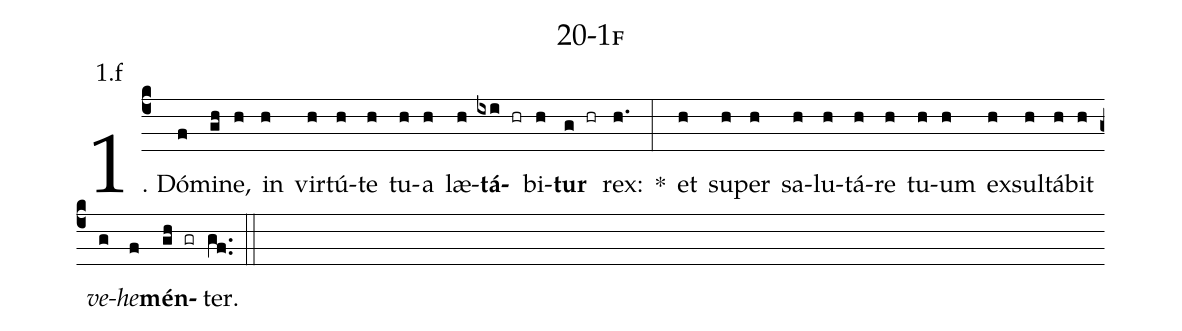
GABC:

name: 20-1f;
annotation: 1.f;
%%
(c4)1. Dó(f)mi(gh)ne,(h) in(h) vir(h)tú(h)te(h) tu(h)a(h) læ(h)<b>tá</b>(ixi hr)bi(h)<b>tur</b>(g hr) rex:(h.) *(:) et(h) su(h)per(h) sa(h)lu(h)tá(h)re(h) tu(h)um(h) ex(h)sul(h)tá(h)bit(h) <i>ve</i>(g)<i>he</i>(f)<b>mén</b>(gh gr)ter.(gf..) (::)
